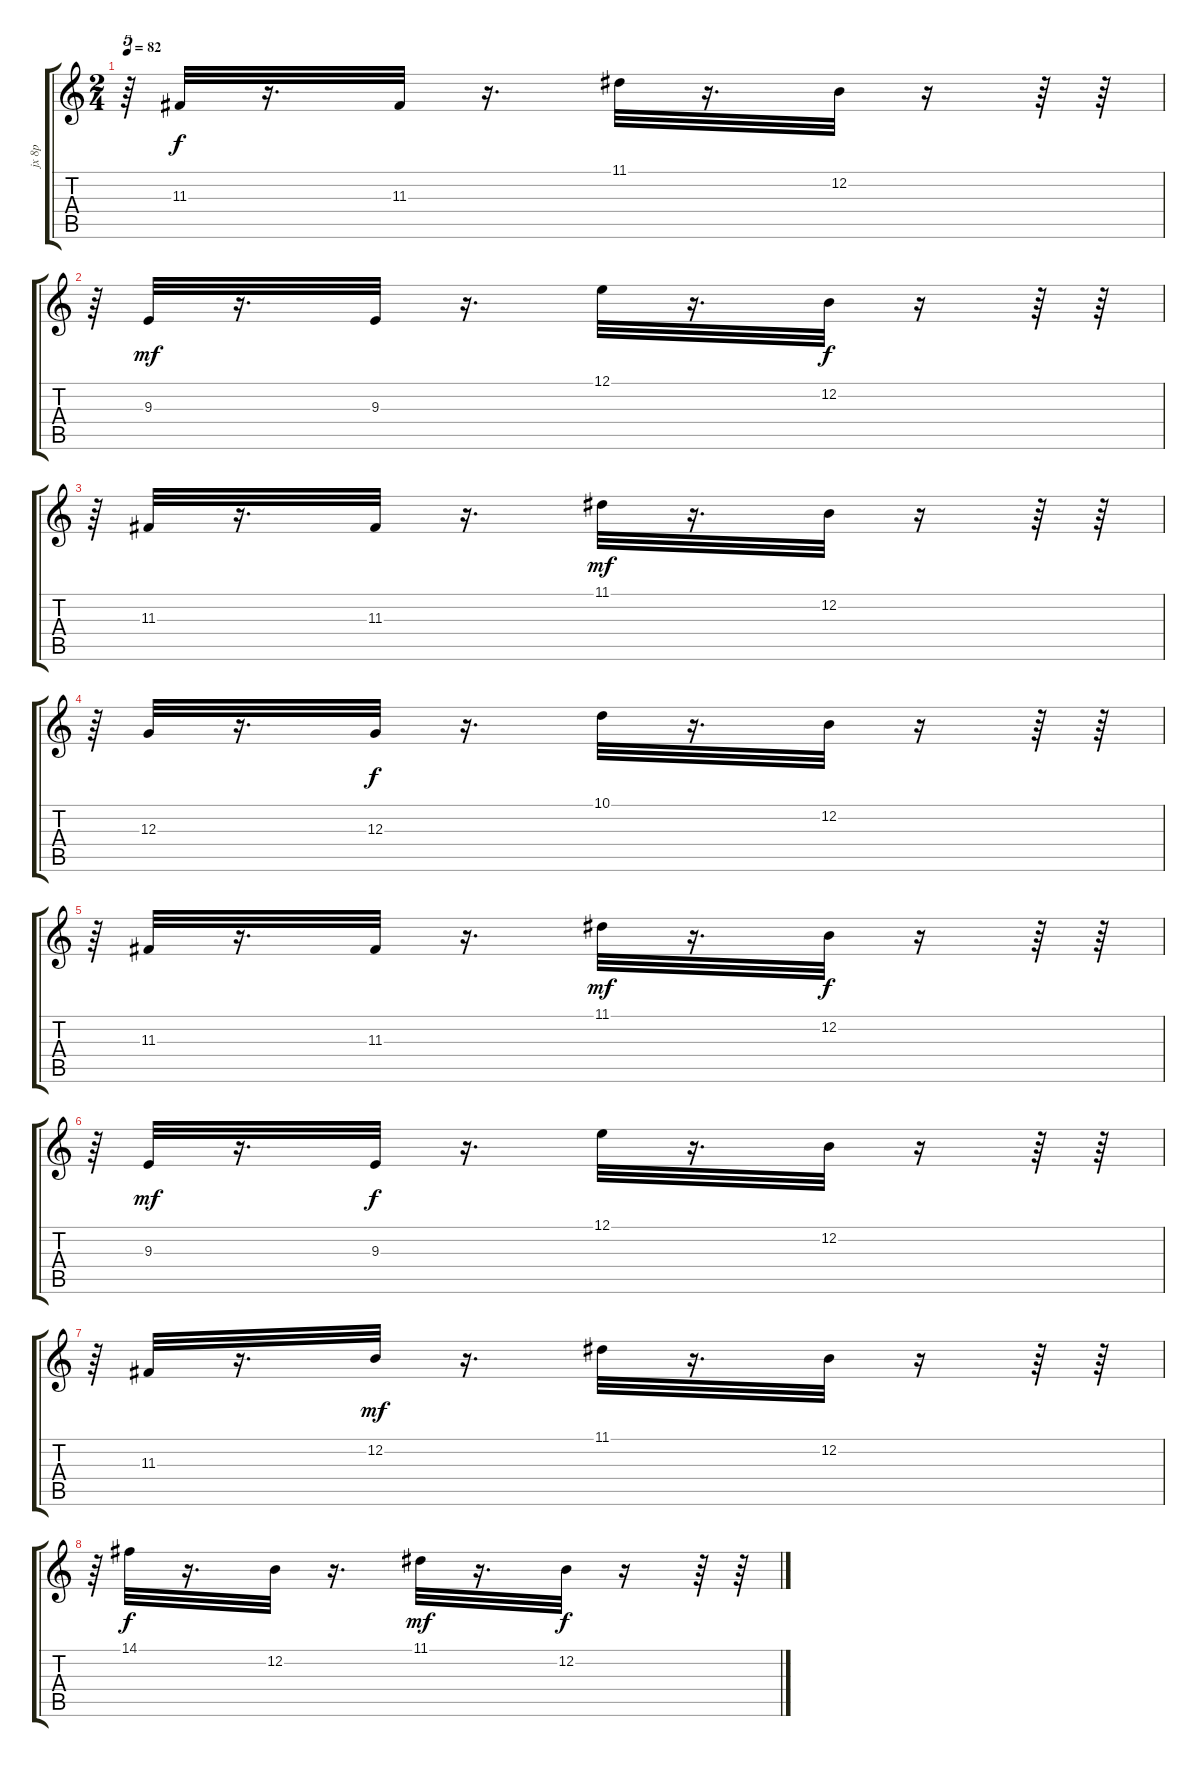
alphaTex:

\track ("jx 8p" "jx 8p") {instrument fx7echoes}
\staff {score tabs}
\tuning (E4 B3 G3 D3 A2 E2) {hide}
\ts (2 4)
\tempo 82
\clef g2
\ks c
r.64{tu (5 4) dy f} 11.3.32 r.16{d} 11.3.32 r.16{d} 11.1.32 r.16{d} 12.2.32 r.16 r.64 r.64 |
r.64{tu (5 4)} 9.3.32{dy mf} r.16{d} 9.3.32 r.16{d} 12.1.32 r.16{d} 12.2.32{dy f} r.16 r.64 r.64 |
r.64{tu (5 4)} 11.3.32 r.16{d} 11.3.32 r.16{d} 11.1.32{dy mf} r.16{d} 12.2.32 r.16 r.64 r.64 |
r.64{tu (5 4)} 12.3.32 r.16{d} 12.3.32{dy f} r.16{d} 10.1.32 r.16{d} 12.2.32 r.16 r.64 r.64 |
r.64{tu (5 4)} 11.3.32 r.16{d} 11.3.32 r.16{d} 11.1.32{dy mf} r.16{d} 12.2.32{dy f} r.16 r.64 r.64 |
r.64{tu (5 4)} 9.3.32{dy mf} r.16{d} 9.3.32{dy f} r.16{d} 12.1.32 r.16{d} 12.2.32 r.16 r.64 r.64 |
r.64{tu (5 4)} 11.3.32 r.16{d} 12.2.32{dy mf} r.16{d} 11.1.32 r.16{d} 12.2.32 r.16 r.64 r.64 |
r.64{tu (5 4)} 14.1.32{dy f} r.16{d} 12.2.32 r.16{d} 11.1.32{dy mf} r.16{d} 12.2.32{dy f} r.16 r.64 r.64
